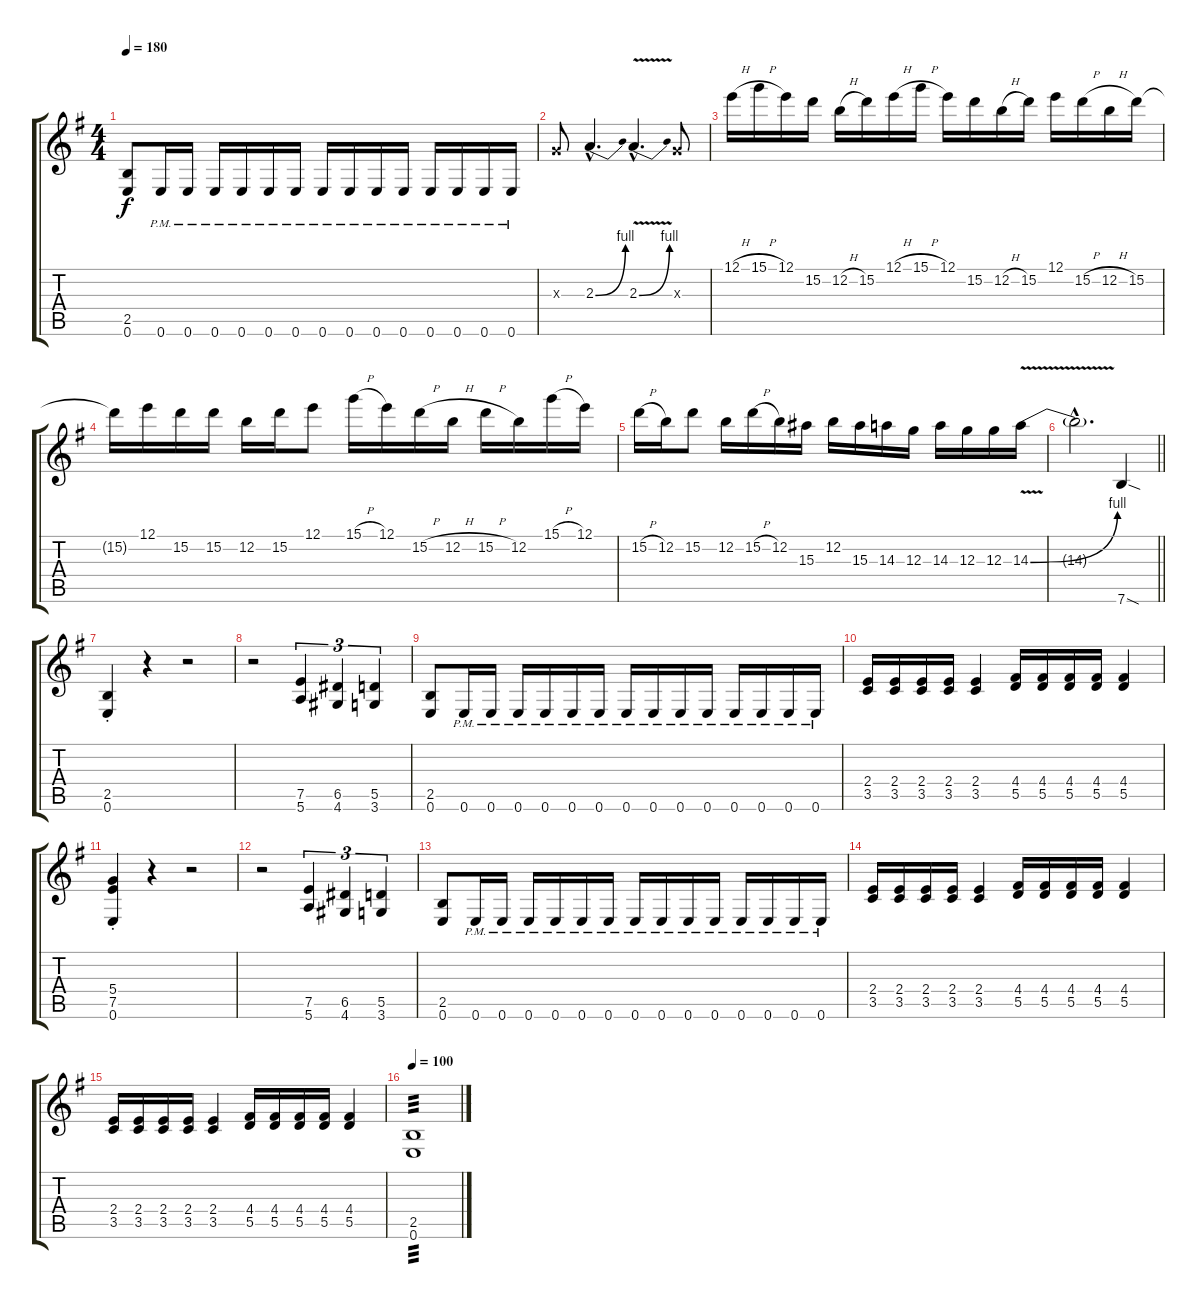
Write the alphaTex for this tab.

\track "" {instrument distortionguitar}
\staff {score tabs}
\tuning (E4 B3 G3 D3 A2 E2) {hide}
\ts (4 4)
\tempo 180
\clef g2
\ks g
(2.5 0.6).8{dy f} 0.6{pm}.16 0.6{pm}.16 0.6{pm}.16 0.6{pm}.16 0.6{pm}.16 0.6{pm}.16 0.6{pm}.16 0.6{pm}.16 0.6{pm}.16 0.6{pm}.16 0.6{pm}.16 0.6{pm}.16 0.6{pm}.16 0.6{pm}.16 |
0.3{x}.8 2.3{be (bend 0 0 60 4) hac}.4{d} 2.3{be (bend 0 0 60 4) v hac}.4{d} 0.3{x}.8 |
12.1{h}.16 15.1{h}.16 12.1.16 15.2.16 12.2{h}.16 15.2.16 12.1{h}.16 15.1{h}.16 12.1.16 15.2.16 12.2{h}.16 15.2.16 12.1.16 15.2{h}.16 12.2{h}.16 15.2.16 |
15.2{t}.16 12.1.16 15.2.16 15.2.16 12.2.16 15.2.16 12.1.8 15.1{h}.16 12.1.16 15.2{h}.16 12.2{h}.16 15.2{h}.16 12.2.16 15.1{h}.16 12.1.16 |
15.2{h}.16 12.2.16 15.2.8 12.2.16 15.2{h}.16 12.2.16 15.3.16 12.2.16 15.3.16 14.3.16 12.3.16 14.3.16 12.3.16 12.3.16 14.3{be (bend 0 0 60 4) v}.16 |
\barLineRight lightlight
14.3{hac t}.2{d} 7.6{sod}.4 |
(2.5{st} 0.6{st}).4 r.4 r.2 |
r.2 (7.5 5.6).4{tu (3 2)} (6.5 4.6).4{tu (3 2)} (5.5 3.6).4{tu (3 2)} |
(2.5 0.6).8 0.6{pm}.16 0.6{pm}.16 0.6{pm}.16 0.6{pm}.16 0.6{pm}.16 0.6{pm}.16 0.6{pm}.16 0.6{pm}.16 0.6{pm}.16 0.6{pm}.16 0.6{pm}.16 0.6{pm}.16 0.6{pm}.16 0.6{pm}.16 |
(2.4 3.5).16 (2.4 3.5).16 (2.4 3.5).16 (2.4 3.5).16 (2.4 3.5).4 (4.4 5.5).16 (4.4 5.5).16 (4.4 5.5).16 (4.4 5.5).16 (4.4 5.5).4 |
(5.4{st} 7.5 0.6{st}).4 r.4 r.2 |
r.2 (7.5 5.6).4{tu (3 2)} (6.5 4.6).4{tu (3 2)} (5.5 3.6).4{tu (3 2)} |
(2.5 0.6).8 0.6{pm}.16 0.6{pm}.16 0.6{pm}.16 0.6{pm}.16 0.6{pm}.16 0.6{pm}.16 0.6{pm}.16 0.6{pm}.16 0.6{pm}.16 0.6{pm}.16 0.6{pm}.16 0.6{pm}.16 0.6{pm}.16 0.6{pm}.16 |
(2.4 3.5).16 (2.4 3.5).16 (2.4 3.5).16 (2.4 3.5).16 (2.4 3.5).4 (4.4 5.5).16 (4.4 5.5).16 (4.4 5.5).16 (4.4 5.5).16 (4.4 5.5).4 |
(2.4 3.5).16 (2.4 3.5).16 (2.4 3.5).16 (2.4 3.5).16 (2.4 3.5).4 (4.4 5.5).16 (4.4 5.5).16 (4.4 5.5).16 (4.4 5.5).16 (4.4 5.5).4 |
\tempo 100
(2.5 0.6).1{tp 3}
